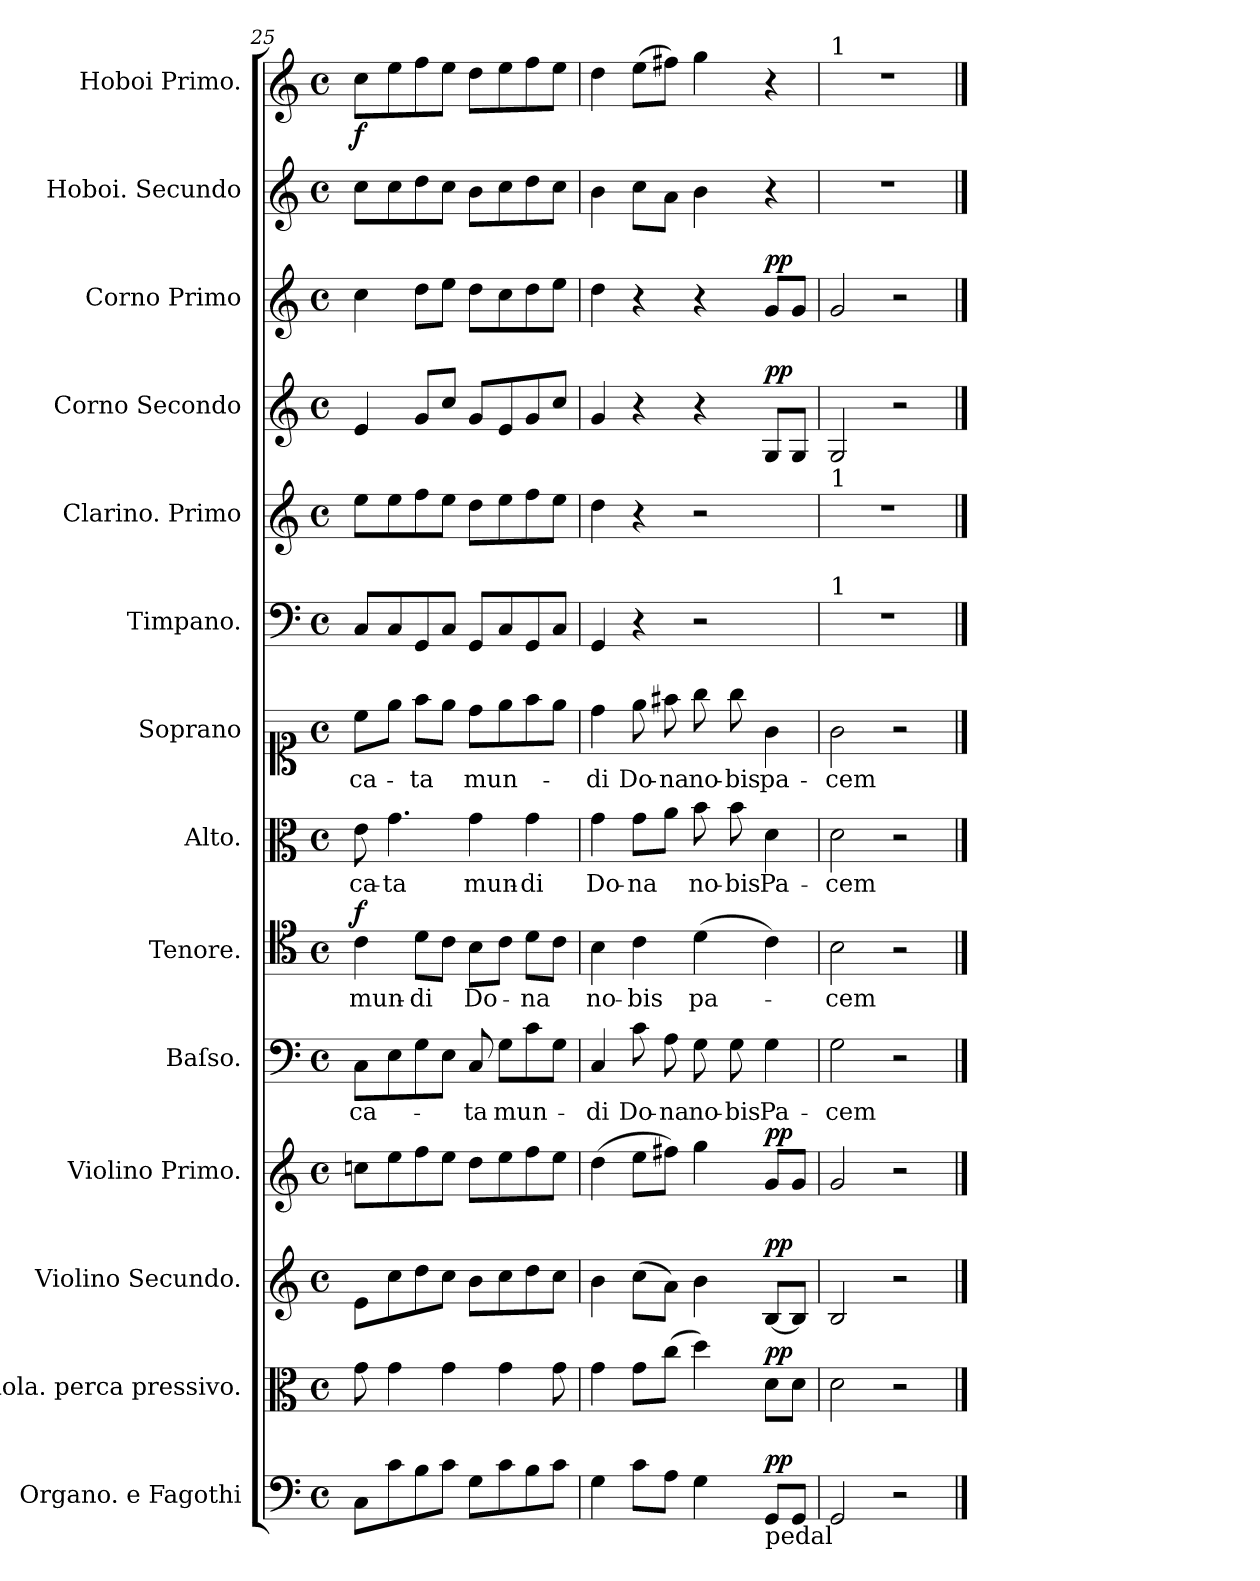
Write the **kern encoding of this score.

**kern	**dynam	**kern	**dynam	**kern	**dynam	**kern	**dynam	**kern	**text	**dynam	**kern	**text	**dynam	**kern	**text	**dynam	**kern	**text	**dynam	**kern	**kern	**kern	**dynam	**kern	**dynam	**kern	**dynam	**kern	**dynam
*part14	*part14	*part13	*part13	*part12	*part12	*part11	*part11	*part10	*part10	*part10	*part9	*part9	*part9	*part8	*part8	*part8	*part7	*part7	*part7	*part6	*part5	*part4	*part4	*part3	*part3	*part2	*part2	*part1	*part1
*staff14	*staff14	*staff13	*staff13	*staff12	*staff12	*staff11	*staff11	*staff10	*staff10	*staff10	*staff9	*staff9	*staff9	*staff8	*staff8	*staff8	*staff7	*staff7	*staff7	*staff6	*staff5	*staff4	*staff4	*staff3	*staff3	*staff2	*staff2	*staff1	*staff1
*I"Organo. e Fagothi	*	*I"Viola. perca pressivo.	*	*I"Violino Secundo.	*	*I"Violino Primo.	*	*I"Baſso.	*	*	*I"Tenore.	*	*	*I"Alto.	*	*	*I"Soprano	*	*	*I"Timpano.	*I"Clarino. Primo	*I"Corno Secondo	*	*I"Corno Primo	*	*I"Hoboi. Secundo	*	*I"Hoboi Primo.	*
*	*	*	*	*	*	*I'vl I	*	*I'B	*	*	*I'T	*	*	*I'A	*	*	*I'S	*	*	*I'timp	*I'clno I	*	*	*I'cor I	*	*	*	*I'ob I	*
*clefF4	*	*clefC3	*	*clefG2	*	*clefG2	*	*clefF4	*	*	*clefC4	*	*	*clefC3	*	*	*clefC1	*	*	*clefF4	*clefG2	*clefG2	*	*clefG2	*	*clefG2	*	*clefG2	*
*k[]	*	*k[]	*	*k[]	*	*k[]	*	*k[]	*	*	*k[]	*	*	*k[]	*	*	*k[]	*	*	*k[]	*k[]	*k[]	*	*k[]	*	*k[]	*	*k[]	*
*C:	*	*C:	*	*C:	*	*C:	*	*C:	*	*	*C:	*	*	*C:	*	*	*C:	*	*	*C:	*C:	*C:	*	*C:	*	*C:	*	*C:	*
*M4/4	*	*M4/4	*	*M4/4	*	*M4/4	*	*M4/4	*	*	*M4/4	*	*	*M4/4	*	*	*M4/4	*	*	*M4/4	*M4/4	*M4/4	*	*M4/4	*	*M4/4	*	*M4/4	*
*met(c)	*	*met(c)	*	*met(c)	*	*met(c)	*	*met(c)	*	*	*met(c)	*	*	*met(c)	*	*	*met(c)	*	*	*met(c)	*met(c)	*met(c)	*	*met(c)	*	*met(c)	*	*met(c)	*
=25	=25	=25	=25	=25	=25	=25	=25	=25	=25	=25	=25	=25	=25	=25	=25	=25	=25	=25	=25	=25	=25	=25	=25	=25	=25	=25	=25	=25	=25
!	!	!	!LO:DY:b	!	!	!	!LO:DY:b	!	!	!LO:DY:a	!	!	!LO:DY:a	!	!	!	!	!	!LO:DY:b	!	!	!	!	!	!	!	!LO:DY:b	!	!LO:DY:b
8C/L	.	8g\	forto	8e/L	.	8ccn\L	forto	8C\L	-ca-	forto	4c\	mun-	f	8e\	-ca-	.	8cc\L	-ca-	fort	8C/L	8ee\L	4e/	.	4cc\	.	8cc\L	forto	8cc\L	f
!	!	!	!	!	!	!	!	!	!	!	!	!	!	!	!	!LO:DY:b	!	!	!	!	!	!	!	!	!	!	!	!	!
8c\	.	4g\	.	8cc\	.	8ee\	.	8E\	.	.	.	.	.	4.g\	-ta	fort	8ee\J	.	.	8C/	8ee\	.	.	.	.	8cc\	.	8ee\	.
8B\	.	.	.	8dd\	.	8ff\	.	8G\	.	.	8d\L	-di	.	.	.	.	8ff\L	-ta	.	8GG/	8ff\	8g/L	.	8dd\L	.	8dd\	.	8ff\	.
8c\J	.	4g\	.	8cc\J	.	8ee\J	.	8E\J	.	.	8c\J	.	.	.	.	.	8ee\J	.	.	8C/J	8ee\J	8cc/J	.	8ee\J	.	8cc\J	.	8ee\J	.
8G\L	.	.	.	8b\L	.	8dd\L	.	8C/	-ta	.	8B\L	Do-	.	4g\	mun-	.	8dd\L	mun-	.	8GG/L	8dd\L	8g/L	.	8dd\L	.	8b\L	.	8dd\L	.
8c\	.	4g\	.	8cc\	.	8ee\	.	8G\L	mun-	.	8c\J	.	.	.	.	.	8ee\	.	.	8C/	8ee\	8e/	.	8cc\	.	8cc\	.	8ee\	.
8B\	.	.	.	8dd\	.	8ff\	.	8c\	.	.	8d\L	-na	.	4g\	-di	.	8ff\	.	.	8GG/	8ff\	8g/	.	8dd\	.	8dd\	.	8ff\	.
8c\J	.	8g\	.	8cc\J	.	8ee\J	.	8G\J	.	.	8c\J	.	.	.	.	.	8ee\J	.	.	8C/J	8ee\J	8cc/J	.	8ee\J	.	8cc\J	.	8ee\J	.
=26	=26	=26	=26	=26	=26	=26	=26	=26	=26	=26	=26	=26	=26	=26	=26	=26	=26	=26	=26	=26	=26	=26	=26	=26	=26	=26	=26	=26	=26
4G\	.	4g\	.	4b\	.	(4dd\	.	4C/	-di	.	4B\	no-	.	4g\	Do-	.	4dd\	-di	.	4GG/	4dd\	4g/	.	4dd\	.	4b\	.	4dd\	.
8c\L	.	8g\L	.	(8cc\L	.	8ee\L	.	8c\	Do-	.	4c\	-bis	.	8g\L	-na	.	8ee\	Do-	.	4r	4r	4r	.	4r	.	8cc\L	.	(8ee\L	.
8A\J	.	(8cc\J	.	8a\J)	.	8ff#X\J)	.	8A\	-na	.	.	.	.	8a\J	.	.	8ff#X\	-na	.	.	.	.	.	.	.	8a\J	.	8ff#X\J)	.
4G\	.	4dd\)	.	4b\	.	4gg\	.	8G\	no-	.	(4d\	pa-	.	8b\	no-	.	8gg\	no-	.	2r	2r	4r	.	4r	.	4b\	.	4gg\	.
.	.	.	.	.	.	.	.	8G\	-bis	.	.	.	.	8b\	-bis	.	8gg\	-bis	.	.	.	.	.	.	.	.	.	.	.
!LO:TX:b:t=pedal	!	!	!	!	!	!	!	!	!	!	!	!	!	!	!	!	!	!	!	!	!	!	!	!	!	!	!	!	!
!	!LO:DY:a	!	!LO:DY:a	!	!LO:DY:a	!	!LO:DY:a	!	!	!	!	!	!	!	!	!	!	!	!	!	!	!	!LO:DY:a	!	!LO:DY:a	!	!	!	!
8GG/L	pp	8d\L	pp	[8B/L	pp	8g/L	pp	4G\	Pa-	.	4c\)	.	.	4d\	Pa-	.	4g\	pa-	.	.	.	8G/L	pp	8g/L	pp	4r	.	4r	.
8GG/J	.	8d\J	.	8B/J]	.	8g/J	.	.	.	.	.	.	.	.	.	.	.	.	.	.	.	8G/J	.	8g/J	.	.	.	.	.
=27	=27	=27	=27	=27	=27	=27	=27	=27	=27	=27	=27	=27	=27	=27	=27	=27	=27	=27	=27	=27	=27	=27	=27	=27	=27	=27	=27	=27	=27
!	!	!	!	!	!	!	!	!	!	!	!	!	!	!	!	!	!	!	!	!	!	!	!	!	!	!	!	!LO:TX:a:t=1	!
!	!	!	!	!	!	!	!	!	!	!	!	!	!	!	!	!	!	!	!	!	!LO:TX:a:t=1	!	!	!	!	!	!	!	!
!	!	!	!	!	!	!	!	!	!	!	!	!	!	!	!	!	!	!	!	!LO:TX:a:t=1	!	!	!	!	!	!	!	!	!
2GG/	.	2d\	.	2B/	.	2g/	.	2G\	-cem	.	2B\	-cem	.	2d\	-cem	.	2g\	-cem	.	1r	1r	2G/	.	2g/	.	1r	.	1r	.
2r	.	2r	.	2r	.	2r	.	2r	.	.	2r	.	.	2r	.	.	2r	.	.	.	.	2r	.	2r	.	.	.	.	.
==	==	==	==	==	==	==	==	==	==	==	==	==	==	==	==	==	==	==	==	==	==	==	==	==	==	==	==	==	==
*-	*-	*-	*-	*-	*-	*-	*-	*-	*-	*-	*-	*-	*-	*-	*-	*-	*-	*-	*-	*-	*-	*-	*-	*-	*-	*-	*-	*-	*-
